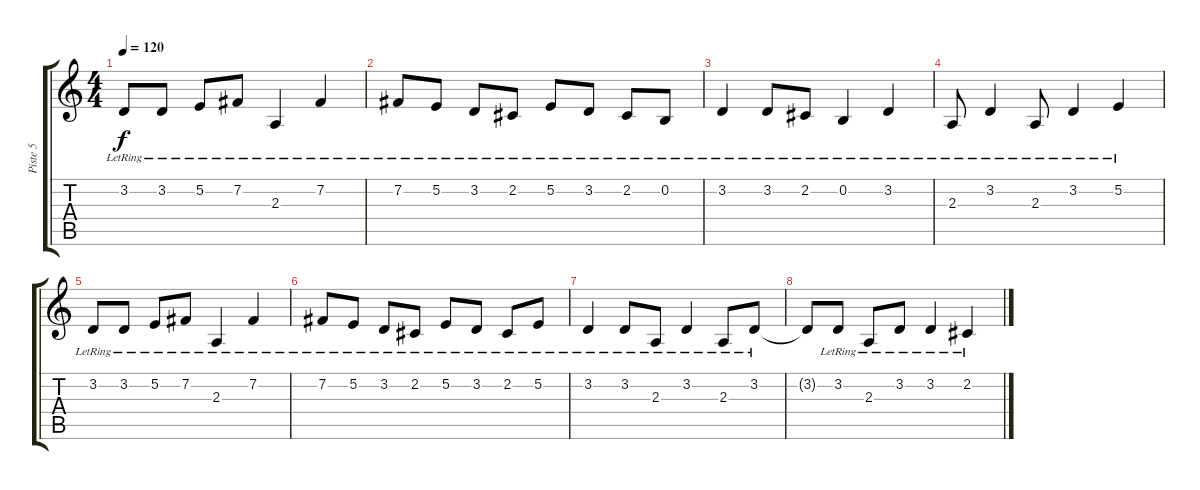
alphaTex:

\track ("Piste 5" "Piste 5") {instrument fx4atmosphere}
\staff {score tabs}
\tuning (E4 B3 G3 D3 A2 E2) {hide}
\ts (4 4)
\tempo 120
\clef g2
\ks c
3.2{lr}.8{dy f} 3.2{lr}.8 5.2{lr}.8 7.2{lr}.8 2.3{lr}.4 7.2{lr}.4 |
7.2{lr}.8 5.2{lr}.8 3.2{lr}.8 2.2{lr}.8 5.2{lr}.8 3.2{lr}.8 2.2{lr}.8 0.2{lr}.8 |
3.2{lr}.4 3.2{lr}.8 2.2{lr}.8 0.2{lr}.4 3.2{lr}.4 |
2.3{lr}.8 3.2{lr}.4 2.3{lr}.8 3.2{lr}.4 5.2{lr}.4 |
3.2{lr}.8 3.2{lr}.8 5.2{lr}.8 7.2{lr}.8 2.3{lr}.4 7.2{lr}.4 |
7.2{lr}.8 5.2{lr}.8 3.2{lr}.8 2.2{lr}.8 5.2{lr}.8 3.2{lr}.8 2.2{lr}.8 5.2{lr}.8 |
3.2{lr}.4 3.2{lr}.8 2.3{lr}.8 3.2{lr}.4 2.3{lr}.8 3.2{lr}.8 |
3.2{t}.8 3.2{lr}.8 2.3{lr}.8 3.2{lr}.8 3.2{lr}.4 2.2{lr}.4
